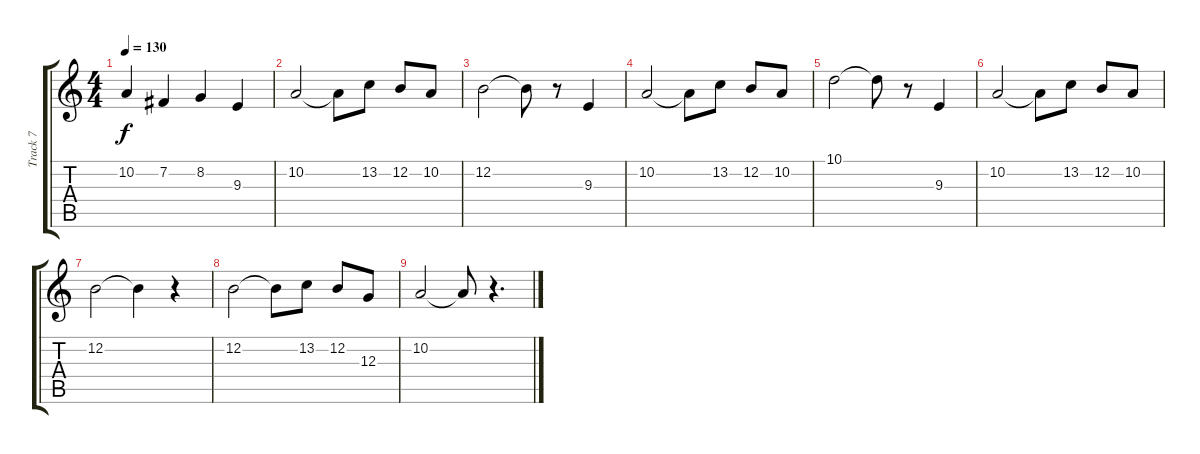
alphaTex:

\track ("Track 7" "Track 7") {instrument stringensemble1}
\staff {score tabs}
\tuning (E4 B3 G3 D3 A2 E2) {hide}
\ts (4 4)
\tempo 130
\clef g2
\ks c
10.2.4{dy f} 7.2.4 8.2.4 9.3.4 |
10.2.2{volume 15} 10.2{t}.8 13.2.8 12.2.8 10.2.8 |
12.2.2 12.2{t}.8 r.8 9.3.4 |
10.2.2 10.2{t}.8 13.2.8 12.2.8 10.2.8 |
10.1.2 10.1{t}.8 r.8 9.3.4 |
10.2.2 10.2{t}.8 13.2.8 12.2.8 10.2.8 |
12.2.2 12.2{t}.4 r.4 |
12.2.2 12.2{t}.8 13.2.8 12.2.8 12.3.8 |
10.2.2 10.2{t}.8 r.4{d}
